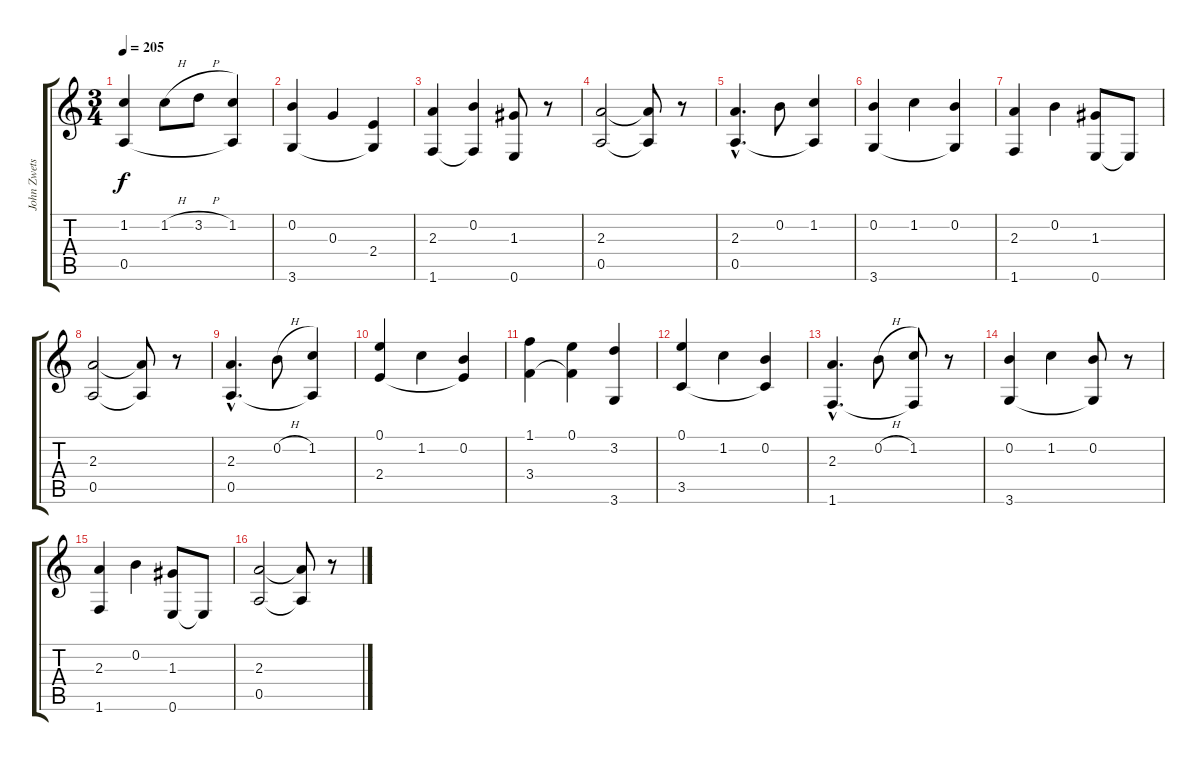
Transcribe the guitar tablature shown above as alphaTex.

\track ("John Zwetsloot" "John Zwets") {instrument acousticguitarnylon}
\staff {score tabs}
\tuning (E4 B3 G3 D3 A2 E2) {hide}
\ts (3 4)
\tempo 205
\clef g2
\ks c
(1.2 0.5).4{dy f} 1.2{h}.8 3.2{h}.8 (1.2 0.5{t}).4 |
(0.2 3.6).4 0.3.4 (2.4 3.6{t}).4 |
(2.3 1.6).4 (0.2 1.6{t}).4 (1.3 0.6).8 r.8 |
(2.3 0.5).2 (2.3{t} 0.5{t}).8 r.8 |
(2.3{hac} 0.5{hac}).4{d} 0.2.8 (1.2 0.5{t}).4 |
(0.2 3.6).4 1.2.4 (0.2 3.6{t}).4 |
(2.3 1.6).4 0.2.4 (1.3 0.6).8 0.6{t}.8 |
(2.3 0.5).2 (2.3{t} 0.5{t}).8 r.8 |
(2.3{hac} 0.5{hac}).4{d} 0.2{h}.8 (1.2 0.5{t}).4 |
(0.1 2.4).4 1.2.4 (0.2 2.4{t}).4 |
(1.1 3.4).4 (0.1 3.4{t}).4 (3.2 3.6).4 |
(0.1 3.5).4 1.2.4 (0.2 3.5{t}).4 |
(2.3{hac} 1.6{hac}).4{d} 0.2{h}.8 (1.2 1.6{t}).8 r.8 |
(0.2 3.6).4 1.2.4 (0.2 3.6{t}).8 r.8 |
(2.3 1.6).4 0.2.4 (1.3 0.6).8 0.6{t}.8 |
(2.3 0.5).2 (2.3{t} 0.5{t}).8 r.8
